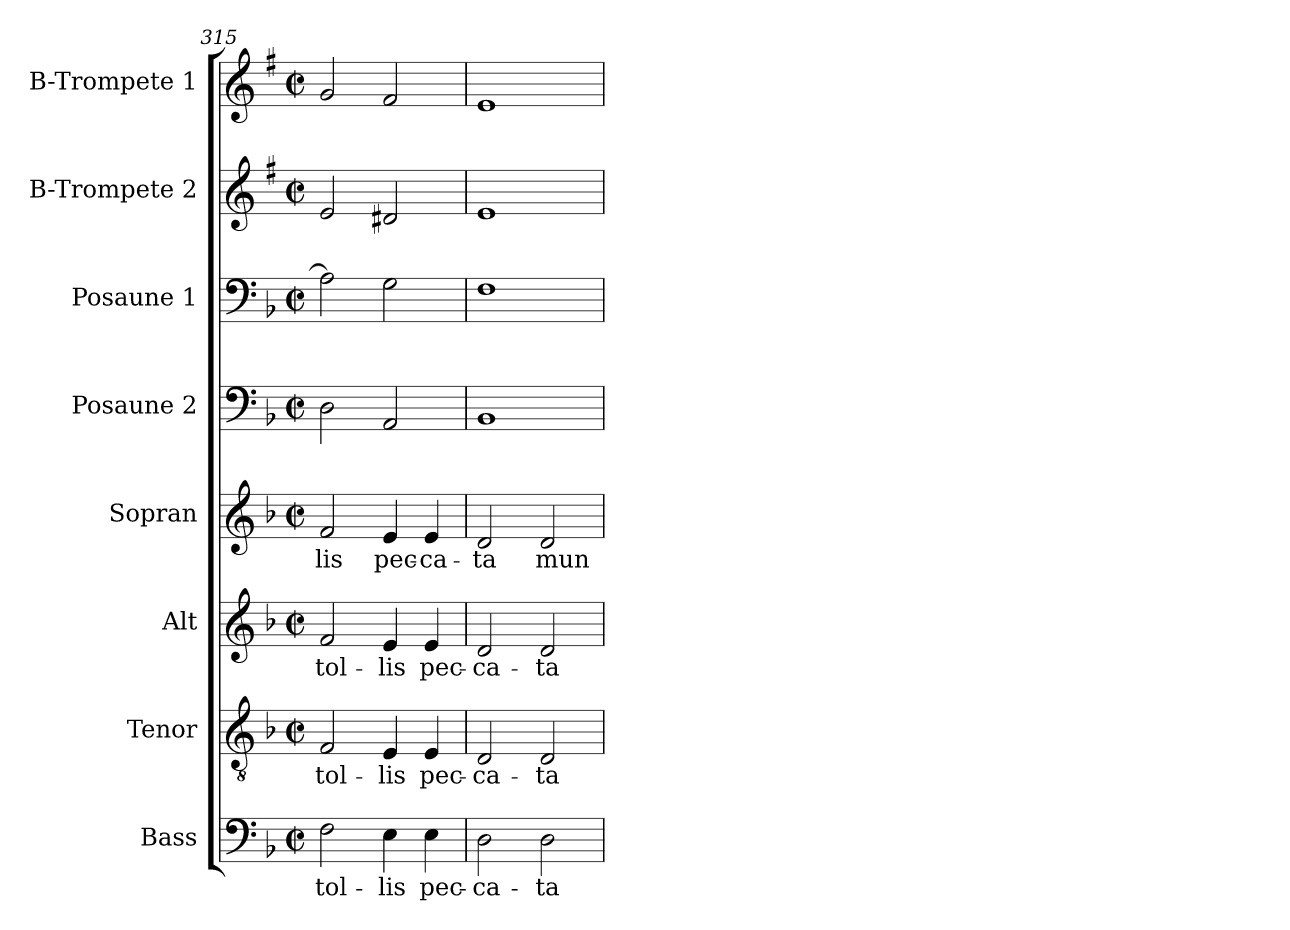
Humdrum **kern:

**kern	**text	**kern	**text	**kern	**text	**kern	**text	**kern	**kern	**kern	**kern
*part8	*part8	*part7	*part7	*part6	*part6	*part5	*part5	*part4	*part3	*part2	*part1
*staff8	*staff8	*staff7	*staff7	*staff6	*staff6	*staff5	*staff5	*staff4	*staff3	*staff2	*staff1
*I"Bass	*	*I"Tenor	*	*I"Alt	*	*I"Sopran	*	*I"Posaune 2	*I"Posaune 1	*I"B-Trompete 2	*I"B-Trompete 1
*I'B.	*	*I'T.	*	*I'A.	*	*I'S.	*	*I'Pos. 2	*I'Pos. 1	*I'B Trp. 2	*I'B Trp. 1
*clefF4	*	*clefGv2	*	*clefG2	*	*clefG2	*	*clefF4	*clefF4	*clefG2	*clefG2
*	*	*	*	*	*	*	*	*	*	*ITrd1c2	*ITrd1c2
*k[b-]	*	*k[b-]	*	*k[b-]	*	*k[b-]	*	*k[b-]	*k[b-]	*k[b-]	*k[b-]
*F:	*	*F:	*	*F:	*	*F:	*	*F:	*F:	*F:	*F:
*M2/2	*	*M2/2	*	*M2/2	*	*M2/2	*	*M2/2	*M2/2	*M2/2	*M2/2
*met(c|)	*	*met(c|)	*	*met(c|)	*	*met(c|)	*	*met(c|)	*met(c|)	*met(c|)	*met(c|)
=315	=315	=315	=315	=315	=315	=315	=315	=315	=315	=315	=315
!	!LO:LY:b	!	!LO:LY:b	!	!LO:LY:b	!	!LO:LY:b	!	!	!	!
2F\	tol-	2F/	tol-	2f/	tol-	2f/	-lis	2D\	2A\]	2d/	2f/
!	!LO:LY:b	!	!LO:LY:b	!	!LO:LY:b	!	!LO:LY:b	!	!	!	!
4E\	-lis	4E/	-lis	4e/	-lis	4e/	pec-	2AA/	2G\	2c#X/	2e/
!	!LO:LY:b	!	!LO:LY:b	!	!LO:LY:b	!	!LO:LY:b	!	!	!	!
4E\	pec-	4E/	pec-	4e/	pec-	4e/	-ca-	.	.	.	.
=316	=316	=316	=316	=316	=316	=316	=316	=316	=316	=316	=316
!	!LO:LY:b	!	!LO:LY:b	!	!LO:LY:b	!	!LO:LY:b	!	!	!	!
2D\	-ca-	2D/	-ca-	2d/	-ca-	2d/	-ta	1BB-	1F	1d	1d
!	!LO:LY:b	!	!LO:LY:b	!	!LO:LY:b	!	!LO:LY:b	!	!	!	!
2D\	-ta	2D/	-ta	2d/	-ta	2d/	mun-	.	.	.	.
=	=	=	=	=	=	=	=	=	=	=	=
*-	*-	*-	*-	*-	*-	*-	*-	*-	*-	*-	*-
